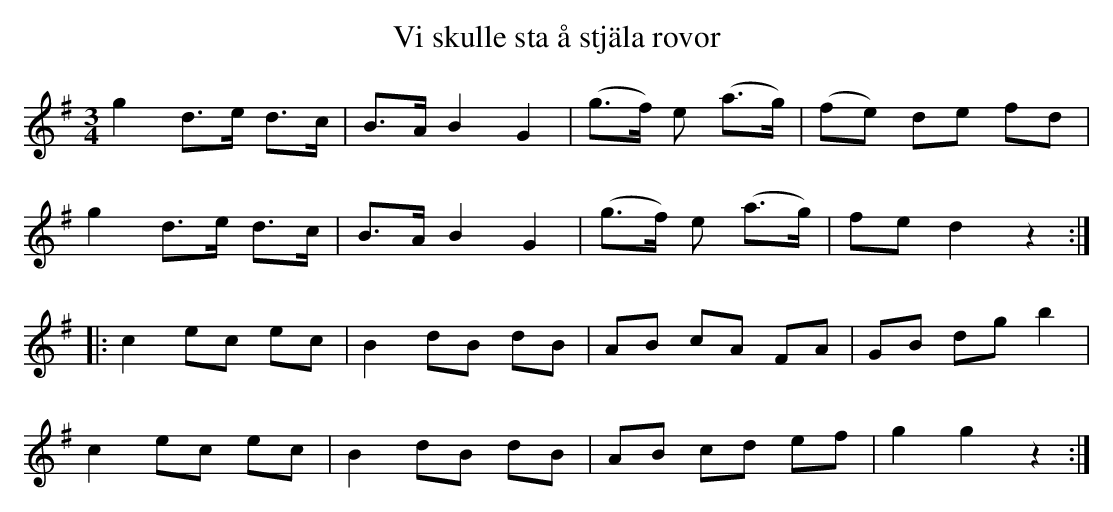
X:1
T:Vi skulle sta å stjäla rovor
M:3/4
L:1/8
K:G
g2 d>e d>c | B>A B2 G2 | (g>f) e (a>g) | (fe) de fd |
g2 d>e d>c | B>A B2 G2 | (g>f) e (a>g) | fe d2 z2 ::
c2 ec ec | B2 dB dB | AB cA FA | GB dg b2 |
c2 ec ec | B2 dB dB | AB cd ef | g2 g2 z2 :|
